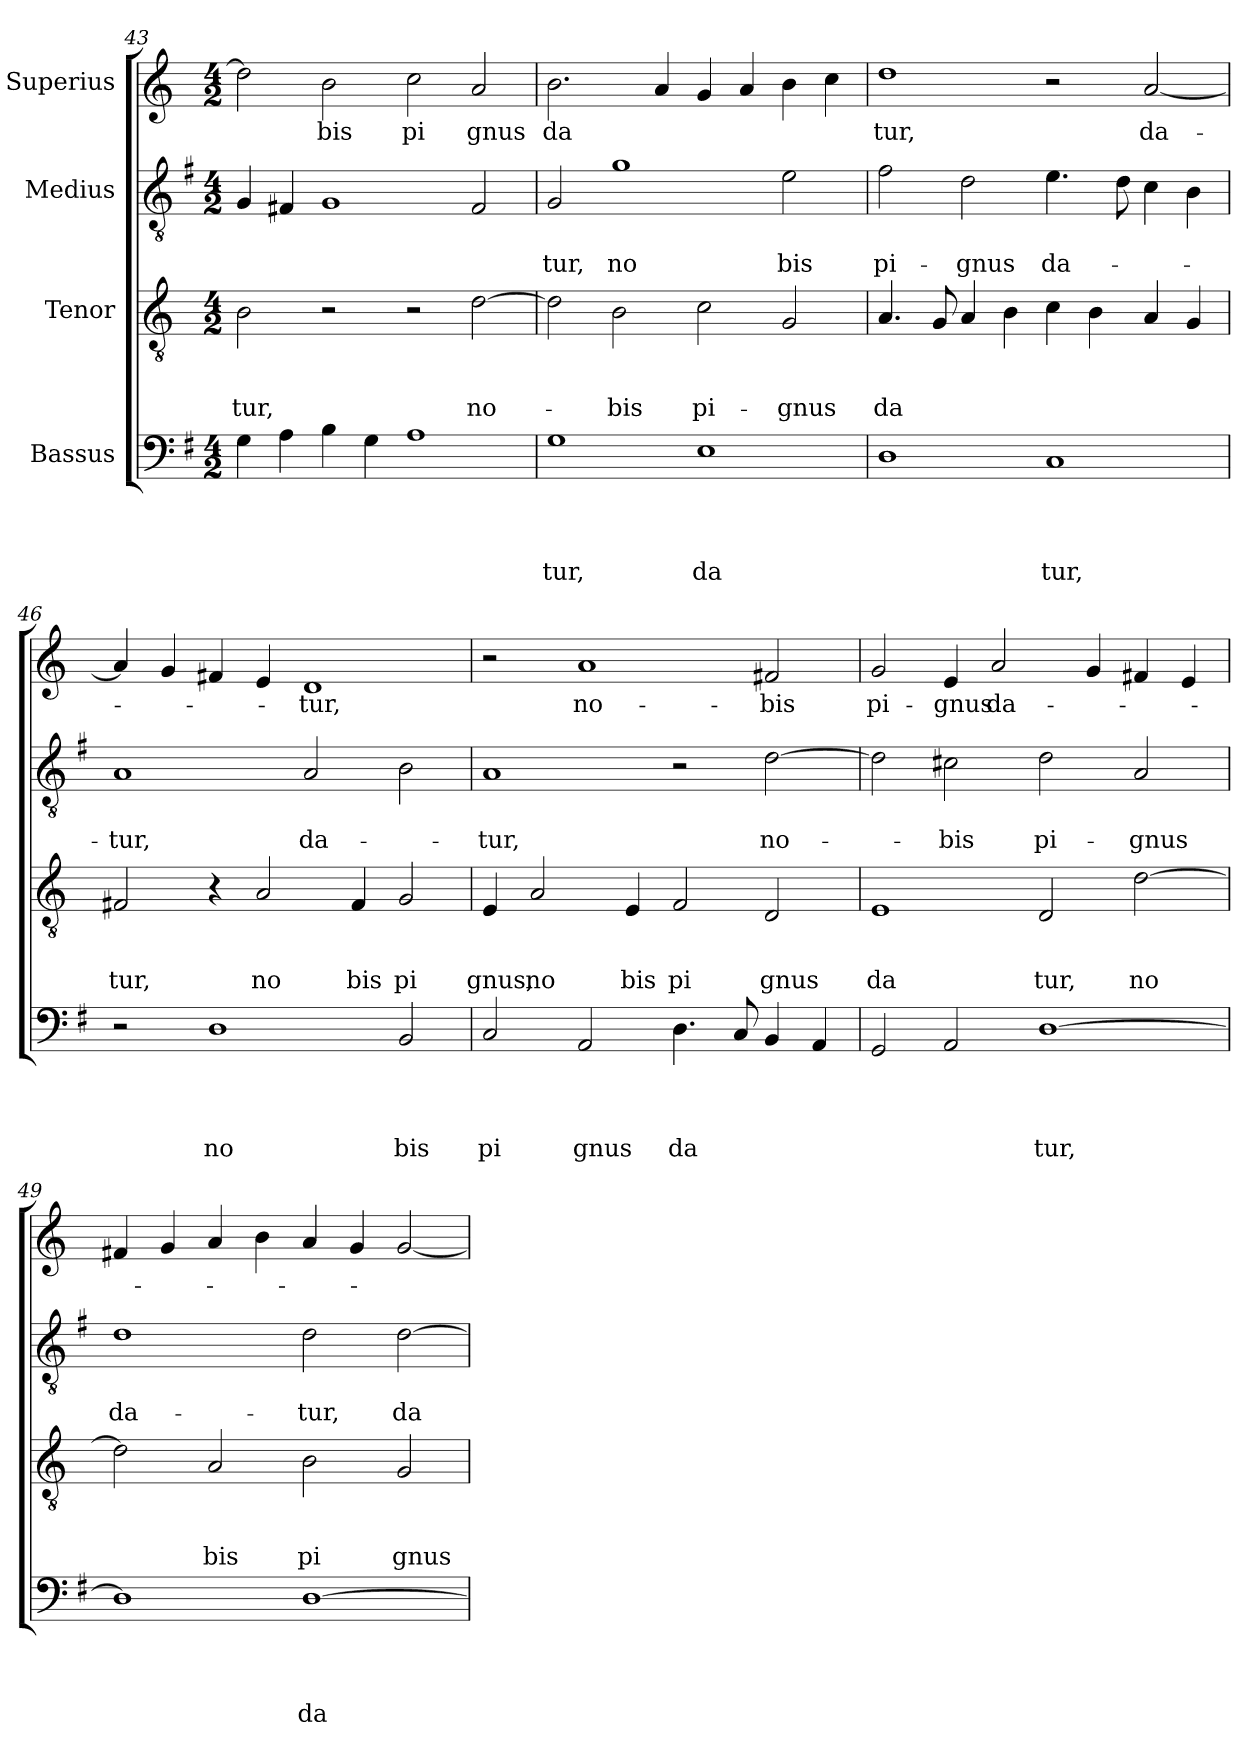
**kern	**text	**text	**text	**text	**kern	**text	**text	**text	**kern	**text	**text	**kern	**text
*part4	*part4	*part4	*part4	*part4	*part3	*part3	*part3	*part3	*part2	*part2	*part2	*part1	*part1
*staff4	*staff4	*staff4	*staff4	*staff4	*staff3	*staff3	*staff3	*staff3	*staff2	*staff2	*staff2	*staff1	*staff1
*I"Bassus	*	*	*	*	*I"Tenor	*	*	*	*I"Medius	*	*	*I"Superius	*
*clefF4	*	*	*	*	*clefGv2	*	*	*	*clefGv2	*	*	*clefG2	*
*ITrd-3c-5	*	*	*	*	*	*	*	*	*ITrd-3c-5	*	*	*	*
*k[]	*	*	*	*	*k[]	*	*	*	*k[]	*	*	*k[]	*
*C:	*	*	*	*	*C:	*	*	*	*C:	*	*	*C:	*
*M4/2	*	*	*	*	*M4/2	*	*	*	*M4/2	*	*	*M4/2	*
=43	=43	=43	=43	=43	=43	=43	=43	=43	=43	=43	=43	=43	=43
!	!	!	!	!	!	!	!	!LO:LY:b	!	!	!	!	!
4c\	.	.	.	.	2B\	.	.	-tur,	4c/	.	.	2dd\]	.
4d\	.	.	.	.	.	.	.	.	4Bn/	.	.	.	.
!	!	!	!	!	!	!	!	!	!	!	!	!	!LO:LY:b
4e\	.	.	.	.	2r	.	.	.	1c	.	.	2b\	bis
4c\	.	.	.	.	.	.	.	.	.	.	.	.	.
!	!	!	!	!	!	!	!	!	!	!	!	!	!LO:LY:b
1d	.	.	.	.	2r	.	.	.	.	.	.	2cc\	pi
!	!	!	!	!	!	!	!	!LO:LY:b	!	!	!	!	!LO:LY:b
.	.	.	.	.	[>2d\	.	.	no-	2B/	.	.	2a/	gnus
=44	=44	=44	=44	=44	=44	=44	=44	=44	=44	=44	=44	=44	=44
!	!	!	!	!LO:LY:b	!	!	!	!	!	!	!LO:LY:b	!	!LO:LY:b
1c	.	.	.	tur,	2d\]	.	.	.	2c/	.	tur,	2.b\	da
!	!	!	!	!	!	!	!	!LO:LY:b	!	!	!LO:LY:b	!	!
.	.	.	.	.	2B\	.	.	-bis	1cc	.	no	.	.
.	.	.	.	.	.	.	.	.	.	.	.	4a/	.
!	!	!	!	!LO:LY:b	!	!	!	!LO:LY:b	!	!	!	!	!
1A	.	.	.	da	2c\	.	.	pi-	.	.	.	4g/	.
.	.	.	.	.	.	.	.	.	.	.	.	4a/	.
!	!	!	!	!	!	!	!	!LO:LY:b	!	!	!LO:LY:b	!	!
.	.	.	.	.	2G/	.	.	-gnus	2a\	.	bis	4b\	.
.	.	.	.	.	.	.	.	.	.	.	.	4cc>\	.
!!LO:LB:g=z
=45	=45	=45	=45	=45	=45	=45	=45	=45	=45	=45	=45	=45	=45
!	!	!	!	!	!	!	!	!LO:LY:b	!	!	!LO:LY:b	!	!LO:LY:b
1G	.	.	.	.	4.A/	.	.	da	2b\	.	pi-	1dd	tur,
.	.	.	.	.	8G/	.	.	.	.	.	.	.	.
!	!	!	!	!	!	!	!	!	!	!	!LO:LY:b	!	!
.	.	.	.	.	4A/	.	.	.	2g\	.	-gnus	.	.
.	.	.	.	.	4B\	.	.	.	.	.	.	.	.
!	!	!	!	!LO:LY:b	!	!	!	!	!	!	!LO:LY:b	!	!
1F	.	.	.	tur,	4c\	.	.	.	4.a\	.	da-	2r	.
.	.	.	.	.	4B\	.	.	.	.	.	.	.	.
.	.	.	.	.	.	.	.	.	8g\	.	.	.	.
!	!	!	!	!	!	!	!	!	!	!	!	!	!LO:LY:b
.	.	.	.	.	4A/	.	.	.	4f\	.	.	[<2a/	da-
.	.	.	.	.	4G/	.	.	.	4e\	.	.	.	.
=46	=46	=46	=46	=46	=46	=46	=46	=46	=46	=46	=46	=46	=46
!	!	!	!	!	!	!	!	!LO:LY:b	!	!	!LO:LY:b	!	!
2r	.	.	.	.	2F#X/	.	.	tur,	1d	.	-tur,	4a/]	.
.	.	.	.	.	.	.	.	.	.	.	.	4g/	.
!	!	!	!	!LO:LY:b	!	!	!	!	!	!	!	!	!
1G	.	.	.	no	4r	.	.	.	.	.	.	4f#X/	.
!	!	!	!	!	!	!	!	!LO:LY:b	!	!	!	!	!
.	.	.	.	.	2A/	.	.	no	.	.	.	4e/	.
!	!	!	!	!	!	!	!	!	!	!	!LO:LY:b	!	!LO:LY:b
.	.	.	.	.	.	.	.	.	2d/	.	da-	1d	-tur,
!	!	!	!	!	!	!	!	!LO:LY:b	!	!	!	!	!
.	.	.	.	.	4F#/	.	.	bis	.	.	.	.	.
!	!	!	!	!LO:LY:b	!	!	!	!LO:LY:b	!	!	!	!	!
2E/	.	.	.	bis	2G/	.	.	pi	2e\	.	.	.	.
=47	=47	=47	=47	=47	=47	=47	=47	=47	=47	=47	=47	=47	=47
!	!	!	!	!LO:LY:b	!	!	!	!LO:LY:b	!	!	!LO:LY:b	!	!
2F/	.	.	.	pi	4E/	.	.	gnus,	1d	.	-tur,	2r	.
!	!	!	!	!	!	!	!	!LO:LY:b	!	!	!	!	!
.	.	.	.	.	2A/	.	.	no	.	.	.	.	.
!	!	!	!	!LO:LY:b	!	!	!	!	!	!	!	!	!LO:LY:b
2D/	.	.	.	gnus	.	.	.	.	.	.	.	1a	no-
!	!	!	!	!	!	!	!	!LO:LY:b	!	!	!	!	!
.	.	.	.	.	4E/	.	.	bis	.	.	.	.	.
!	!	!	!	!LO:LY:b	!	!	!	!LO:LY:b	!	!	!	!	!
4.G\	.	.	.	da	2F/	.	.	pi	2r	.	.	.	.
8F/	.	.	.	.	.	.	.	.	.	.	.	.	.
!	!	!	!	!	!	!	!	!LO:LY:b	!	!	!LO:LY:b	!	!LO:LY:b
4E/	.	.	.	.	2D/	.	.	gnus	[>2g\	.	no-	2f#X/	-bis
4D/	.	.	.	.	.	.	.	.	.	.	.	.	.
=48	=48	=48	=48	=48	=48	=48	=48	=48	=48	=48	=48	=48	=48
!	!	!	!	!	!	!	!	!LO:LY:b	!	!	!	!	!LO:LY:b
2C/	.	.	.	.	1E	.	.	da	2g\]	.	.	2g/	pi-
!	!	!	!	!	!	!	!	!	!	!	!LO:LY:b	!	!LO:LY:b
2D/	.	.	.	.	.	.	.	.	2f#X\	.	-bis	4e/	-gnus
!	!	!	!	!	!	!	!	!	!	!	!	!	!LO:LY:b
.	.	.	.	.	.	.	.	.	.	.	.	2a/	da-
!	!	!	!	!LO:LY:b	!	!	!	!LO:LY:b	!	!	!LO:LY:b	!	!
[>1G	.	.	.	tur,	2D/	.	.	tur,	2g\	.	pi-	.	.
.	.	.	.	.	.	.	.	.	.	.	.	4g/	.
!	!	!	!	!	!	!	!	!LO:LY:b	!	!	!LO:LY:b	!	!
.	.	.	.	.	[>2d\	.	.	no	2d/	.	-gnus	4f#X/	.
.	.	.	.	.	.	.	.	.	.	.	.	4e/	.
=49	=49	=49	=49	=49	=49	=49	=49	=49	=49	=49	=49	=49	=49
!	!	!	!	!	!	!	!	!	!	!	!LO:LY:b	!	!
1G]	.	.	.	.	2d\]	.	.	.	1g	.	da-	4f#X/	.
.	.	.	.	.	.	.	.	.	.	.	.	4g/	.
!	!	!	!	!	!	!	!	!LO:LY:b	!	!	!	!	!
.	.	.	.	.	2A/	.	.	bis	.	.	.	4a/	.
.	.	.	.	.	.	.	.	.	.	.	.	4b\	.
!	!	!	!	!LO:LY:b	!	!	!	!LO:LY:b	!	!	!LO:LY:b	!	!
[<1G	.	.	.	da	2B\	.	.	pi	2g\	.	-tur,	4a/	.
.	.	.	.	.	.	.	.	.	.	.	.	4g/	.
!	!	!	!	!	!	!	!	!LO:LY:b	!	!	!LO:LY:b	!	!
.	.	.	.	.	2G/	.	.	gnus	[<2g\	.	da-	[<2g/	.
=	=	=	=	=	=	=	=	=	=	=	=	=	=
*-	*-	*-	*-	*-	*-	*-	*-	*-	*-	*-	*-	*-	*-
